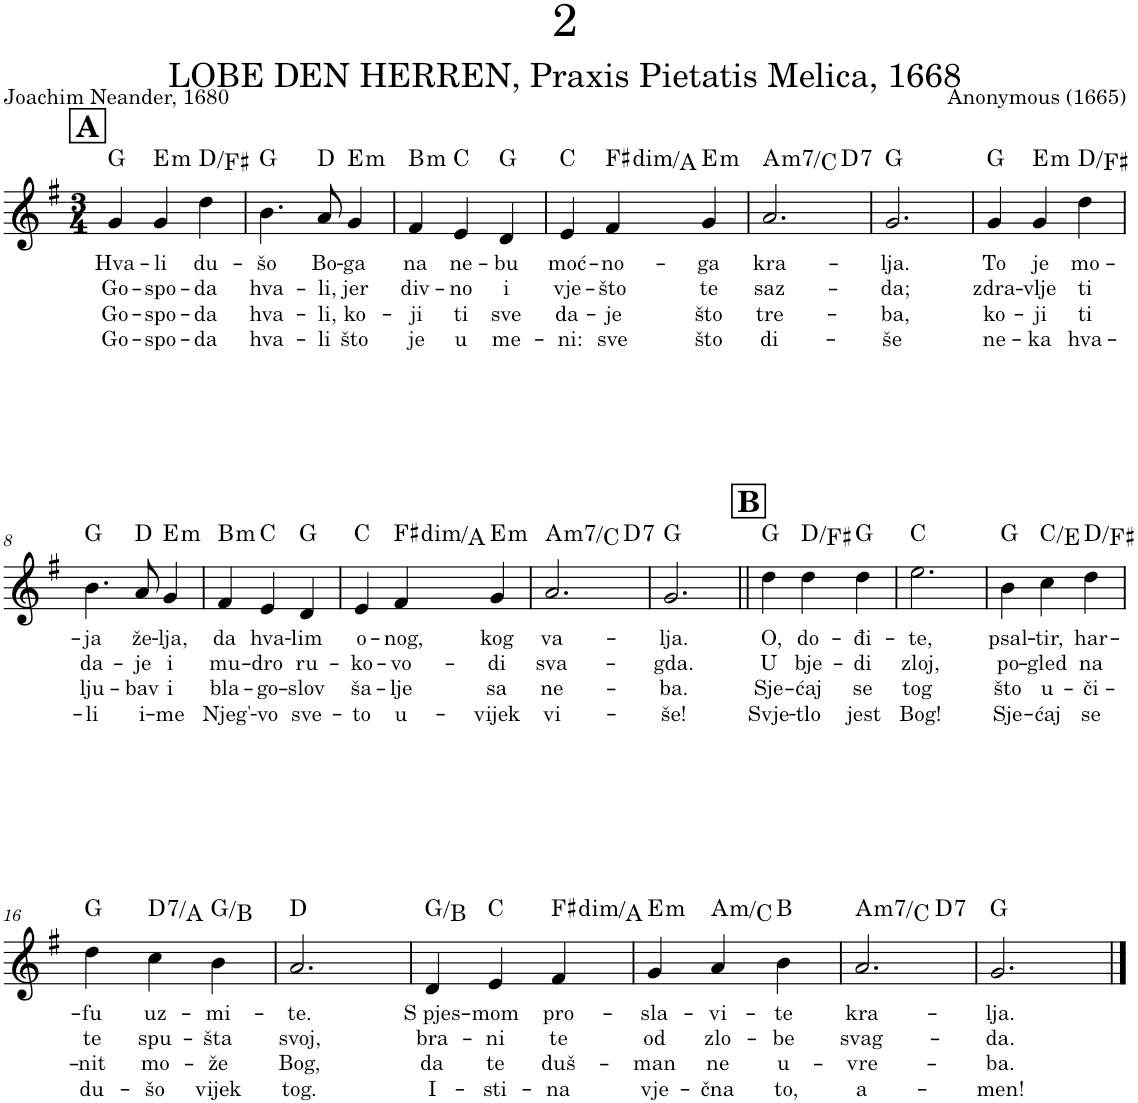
**kern	**text	**text	**text	**text	**harte
*part1	*part1	*part1	*part1	*part1	*part1
*staff1	*staff1	*staff1	*staff1	*staff1	*
*I"Soprano	*	*	*	*	*
*I'S.	*	*	*	*	*
*clefG2	*	*	*	*	*
*k[f#]	*	*	*	*	*
*M3/4	*	*	*	*	*
!!LO:REH:place=s1:a:B:cj:fs=14:t=A
=1	=1	=1	=1	=1	=1
!	!LO:LY:b	!LO:LY:b	!LO:LY:b	!LO:LY:b	!
4g/	Hva-	Go-	Go-	Go-	G:maj
!	!LO:LY:b	!LO:LY:b	!LO:LY:b	!LO:LY:b	!LO:H:kt=m
4g/	-li	-spo-	-spo-	-spo-	E:min
!	!LO:LY:b	!LO:LY:b	!LO:LY:b	!LO:LY:b	!
4dd\	du-	-da	-da	-da	D:maj/3
=2	=2	=2	=2	=2	=2
!	!LO:LY:b	!LO:LY:b	!LO:LY:b	!LO:LY:b	!
4.b\	-šo	hva-	hva-	hva-	G:maj
!	!LO:LY:b	!LO:LY:b	!LO:LY:b	!LO:LY:b	!
8a/	Bo-	-li,	-li,	-li	D:maj
!	!LO:LY:b	!LO:LY:b	!LO:LY:b	!LO:LY:b	!LO:H:kt=m
4g/	-ga	jer	ko-	što	E:min
=3	=3	=3	=3	=3	=3
!	!LO:LY:b	!LO:LY:b	!LO:LY:b	!LO:LY:b	!LO:H:kt=m
4f#/	na	div-	-ji	je	B:min
!	!LO:LY:b	!LO:LY:b	!LO:LY:b	!LO:LY:b	!
4e/	ne-	-no	ti	u	C:maj
!	!LO:LY:b	!LO:LY:b	!LO:LY:b	!LO:LY:b	!
4d/	-bu	i	sve	me-	G:maj
=4	=4	=4	=4	=4	=4
!	!LO:LY:b	!LO:LY:b	!LO:LY:b	!LO:LY:b	!
4e/	moć-	vje-	da-	-ni:	C:maj
!	!LO:LY:b	!LO:LY:b	!LO:LY:b	!LO:LY:b	!LO:H:kt=dim
4f#/	-no-	-što	-je	sve	F#:dim/b3
!	!LO:LY:b	!LO:LY:b	!LO:LY:b	!LO:LY:b	!LO:H:kt=m
4g/	-ga	te	što	što	E:min
=5	=5	=5	=5	=5	=5
!	!LO:LY:b	!LO:LY:b	!LO:LY:b	!LO:LY:b	!LO:H:kt=m7
*^	*	*	*	*	*
2.a/	2ryy	kra-	saz-	tre-	di-	A:min7/b3
!	!	!	!	!	!	!LO:H:kt=7
.	4ryy	.	.	.	.	D:7
=6	=6	=6	=6	=6	=6	=6
!	!	!LO:LY:b	!LO:LY:b	!LO:LY:b	!LO:LY:b	!
*v	*v	*	*	*	*	*
2.g/	-lja.	-da;	-ba,	-še	G:maj
=7	=7	=7	=7	=7	=7
!	!LO:LY:b	!LO:LY:b	!LO:LY:b	!LO:LY:b	!
4g/	To	zdra-	ko-	ne-	G:maj
!	!LO:LY:b	!LO:LY:b	!LO:LY:b	!LO:LY:b	!LO:H:kt=m
4g/	je	-vlje	-ji	-ka	E:min
!	!LO:LY:b	!LO:LY:b	!LO:LY:b	!LO:LY:b	!
4dd\	mo-	ti	ti	hva-	D:maj/3
!!LO:LB:g=z
=8	=8	=8	=8	=8	=8
!	!LO:LY:b	!LO:LY:b	!LO:LY:b	!LO:LY:b	!
4.b\	-ja	da-	lju-	-li	G:maj
!	!LO:LY:b	!LO:LY:b	!LO:LY:b	!LO:LY:b	!
8a/	že-	-je	-bav	i-	D:maj
!	!LO:LY:b	!LO:LY:b	!LO:LY:b	!LO:LY:b	!LO:H:kt=m
4g/	-lja,	i	i	-me	E:min
=9	=9	=9	=9	=9	=9
!	!LO:LY:b	!LO:LY:b	!LO:LY:b	!LO:LY:b	!LO:H:kt=m
4f#/	da	mu-	bla-	Njeg'-	B:min
!	!LO:LY:b	!LO:LY:b	!LO:LY:b	!LO:LY:b	!
4e/	hva-	-dro	-go-	-vo	C:maj
!	!LO:LY:b	!LO:LY:b	!LO:LY:b	!LO:LY:b	!
4d/	-lim	ru-	-slov	sve-	G:maj
=10	=10	=10	=10	=10	=10
!	!LO:LY:b	!LO:LY:b	!LO:LY:b	!LO:LY:b	!
4e/	o-	-ko-	ša-	-to	C:maj
!	!LO:LY:b	!LO:LY:b	!LO:LY:b	!LO:LY:b	!LO:H:kt=dim
4f#/	-nog,	-vo-	-lje	u-	F#:dim/b3
!	!LO:LY:b	!LO:LY:b	!LO:LY:b	!LO:LY:b	!LO:H:kt=m
4g/	kog	-di	sa	-vijek	E:min
=11	=11	=11	=11	=11	=11
!	!LO:LY:b	!LO:LY:b	!LO:LY:b	!LO:LY:b	!LO:H:kt=m7
*^	*	*	*	*	*
2.a/	2ryy	va-	sva-	ne-	vi-	A:min7/b3
!	!	!	!	!	!	!LO:H:kt=7
.	4ryy	.	.	.	.	D:7
=12	=12	=12	=12	=12	=12	=12
!	!	!LO:LY:b	!LO:LY:b	!LO:LY:b	!LO:LY:b	!
*v	*v	*	*	*	*	*
2.g/	-lja.	-gda.	-ba.	-še!	G:maj
!!LO:REH:place=s1:a:B:cj:fs=14:t=B
=13||	=13||	=13||	=13||	=13||	=13||
!	!LO:LY:b	!LO:LY:b	!LO:LY:b	!LO:LY:b	!
4dd\	O,	U	Sje-	Svje-	G:maj
!	!LO:LY:b	!LO:LY:b	!LO:LY:b	!LO:LY:b	!
4dd\	do-	bje-	-ćaj	-tlo	D:maj/3
!	!LO:LY:b	!LO:LY:b	!LO:LY:b	!LO:LY:b	!
4dd\	-đi-	-di	se	jest	G:maj
=14	=14	=14	=14	=14	=14
!	!LO:LY:b	!LO:LY:b	!LO:LY:b	!LO:LY:b	!
2.ee\	-te,	zloj,	tog	Bog!	C:maj
=15	=15	=15	=15	=15	=15
!	!LO:LY:b	!LO:LY:b	!LO:LY:b	!LO:LY:b	!
4b\	psal-	po-	što	Sje-	G:maj
!	!LO:LY:b	!LO:LY:b	!LO:LY:b	!LO:LY:b	!
4cc\	-tir,	-gled	u-	-ćaj	C:maj/3
!	!LO:LY:b	!LO:LY:b	!LO:LY:b	!LO:LY:b	!
4dd\	har-	na	-či-	se	D:maj/3
!!LO:LB:g=z
=16	=16	=16	=16	=16	=16
!	!LO:LY:b	!LO:LY:b	!LO:LY:b	!LO:LY:b	!
4dd\	-fu	te	-nit	du-	G:maj
!	!LO:LY:b	!LO:LY:b	!LO:LY:b	!LO:LY:b	!LO:H:kt=7
4cc\	uz-	spu-	mo-	-šo	D:7/5
!	!LO:LY:b	!LO:LY:b	!LO:LY:b	!LO:LY:b	!
4b\	-mi-	-šta	-že	vijek	G:maj/3
=17	=17	=17	=17	=17	=17
!	!LO:LY:b	!LO:LY:b	!LO:LY:b	!LO:LY:b	!
2.a/	-te.	svoj,	Bog,	tog.	D:maj
=18	=18	=18	=18	=18	=18
!	!LO:LY:b	!LO:LY:b	!LO:LY:b	!LO:LY:b	!
4d/	S pjes-	bra-	da	I-	G:maj/3
!	!LO:LY:b	!LO:LY:b	!LO:LY:b	!LO:LY:b	!
4e/	-mom	-ni	te	-sti-	C:maj
!	!LO:LY:b	!LO:LY:b	!LO:LY:b	!LO:LY:b	!LO:H:kt=dim
4f#/	pro-	te	duš-	-na	F#:dim/b3
=19	=19	=19	=19	=19	=19
!	!LO:LY:b	!LO:LY:b	!LO:LY:b	!LO:LY:b	!LO:H:kt=m
4g/	-sla-	od	-man	vje-	E:min
!	!LO:LY:b	!LO:LY:b	!LO:LY:b	!LO:LY:b	!LO:H:kt=m
4a/	-vi-	zlo-	ne	-čna	A:min/b3
!	!LO:LY:b	!LO:LY:b	!LO:LY:b	!LO:LY:b	!
4b\	-te	-be	u-	to,	B:maj
=20	=20	=20	=20	=20	=20
!	!LO:LY:b	!LO:LY:b	!LO:LY:b	!LO:LY:b	!LO:H:kt=m7
*^	*	*	*	*	*
2.a/	2ryy	kra-	svag-	-vre-	a-	A:min7/b3
!	!	!	!	!	!	!LO:H:kt=7
.	4ryy	.	.	.	.	D:7
=21	=21	=21	=21	=21	=21	=21
!	!	!LO:LY:b	!LO:LY:b	!LO:LY:b	!LO:LY:b	!
*v	*v	*	*	*	*	*
2.g/	-lja.	-da.	-ba.	-men!	G:maj
==	==	==	==	==	==
*-	*-	*-	*-	*-	*-
